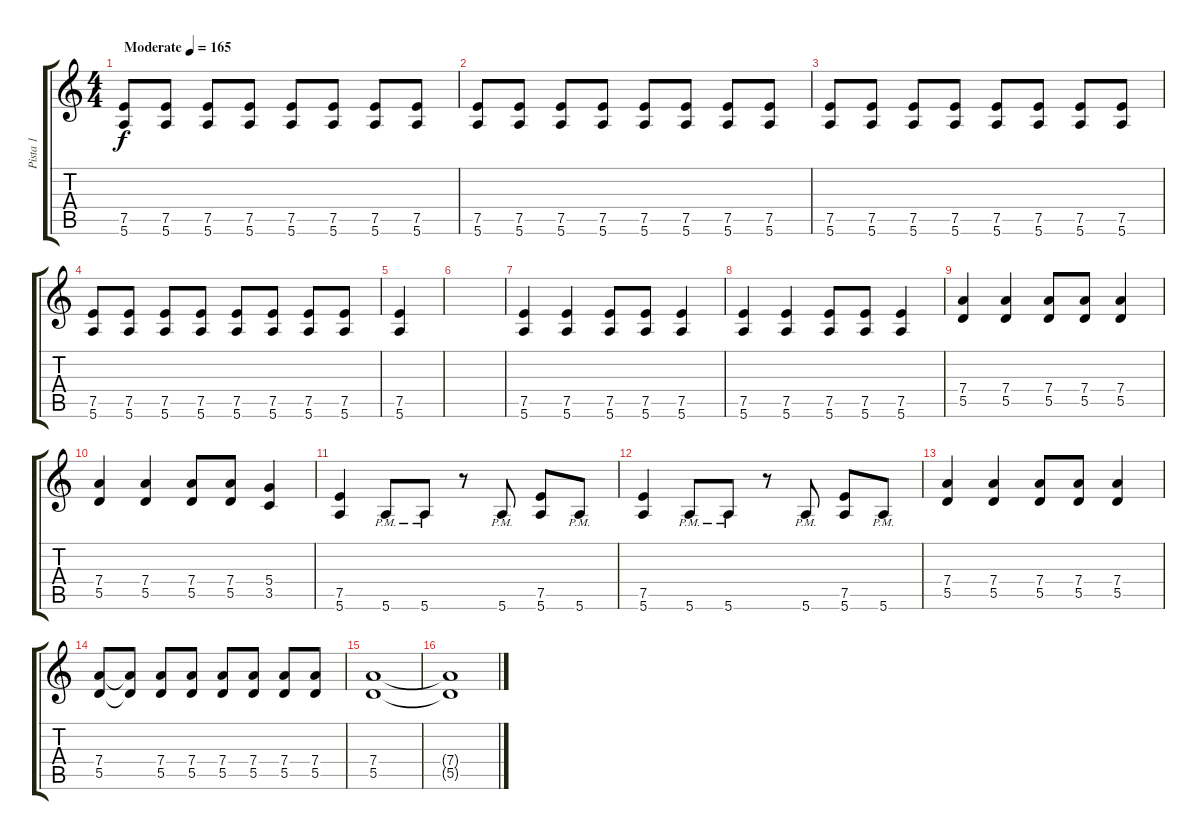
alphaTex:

\track ("Pista 1" "Pista 1") {instrument overdrivenguitar}
\staff {score tabs}
\tuning (E4 B3 G3 D3 A2 E2) {hide}
\ts (4 4)
\tempo (165 "Moderate")
\clef g2
\ks c
(7.5 5.6).8{dy f instrument overdrivenguitar} (7.5 5.6).8 (7.5 5.6).8 (7.5 5.6).8 (7.5 5.6).8 (7.5 5.6).8 (7.5 5.6).8 (7.5 5.6).8 |
(7.5 5.6).8 (7.5 5.6).8 (7.5 5.6).8 (7.5 5.6).8 (7.5 5.6).8 (7.5 5.6).8 (7.5 5.6).8 (7.5 5.6).8 |
(7.5 5.6).8 (7.5 5.6).8 (7.5 5.6).8 (7.5 5.6).8 (7.5 5.6).8 (7.5 5.6).8 (7.5 5.6).8 (7.5 5.6).8 |
(7.5 5.6).8 (7.5 5.6).8 (7.5 5.6).8 (7.5 5.6).8 (7.5 5.6).8 (7.5 5.6).8 (7.5 5.6).8 (7.5 5.6).8 |
(7.5 5.6).4 |
|
(7.5 5.6).4 (7.5 5.6).4 (7.5 5.6).8 (7.5 5.6).8 (7.5 5.6).4 |
(7.5 5.6).4 (7.5 5.6).4 (7.5 5.6).8 (7.5 5.6).8 (7.5 5.6).4 |
(7.4 5.5).4 (7.4 5.5).4 (7.4 5.5).8 (7.4 5.5).8 (7.4 5.5).4 |
(7.4 5.5).4 (7.4 5.5).4 (7.4 5.5).8 (7.4 5.5).8 (5.4 3.5).4 |
(7.5 5.6).4 5.6{pm}.8 5.6{pm}.8 r.8 5.6{pm}.8 (7.5 5.6).8 5.6{pm}.8 |
(7.5 5.6).4 5.6{pm}.8 5.6{pm}.8 r.8 5.6{pm}.8 (7.5 5.6).8 5.6{pm}.8 |
(7.4 5.5).4 (7.4 5.5).4 (7.4 5.5).8 (7.4 5.5).8 (7.4 5.5).4 |
(7.4 5.5).8 (7.4{t} 5.5{t}).8 (7.4 5.5).8 (7.4 5.5).8 (7.4 5.5).8 (7.4 5.5).8 (7.4 5.5).8 (7.4 5.5).8 |
(7.4 5.5).1{volume 0} |
(7.4{t} 5.5{t}).1
